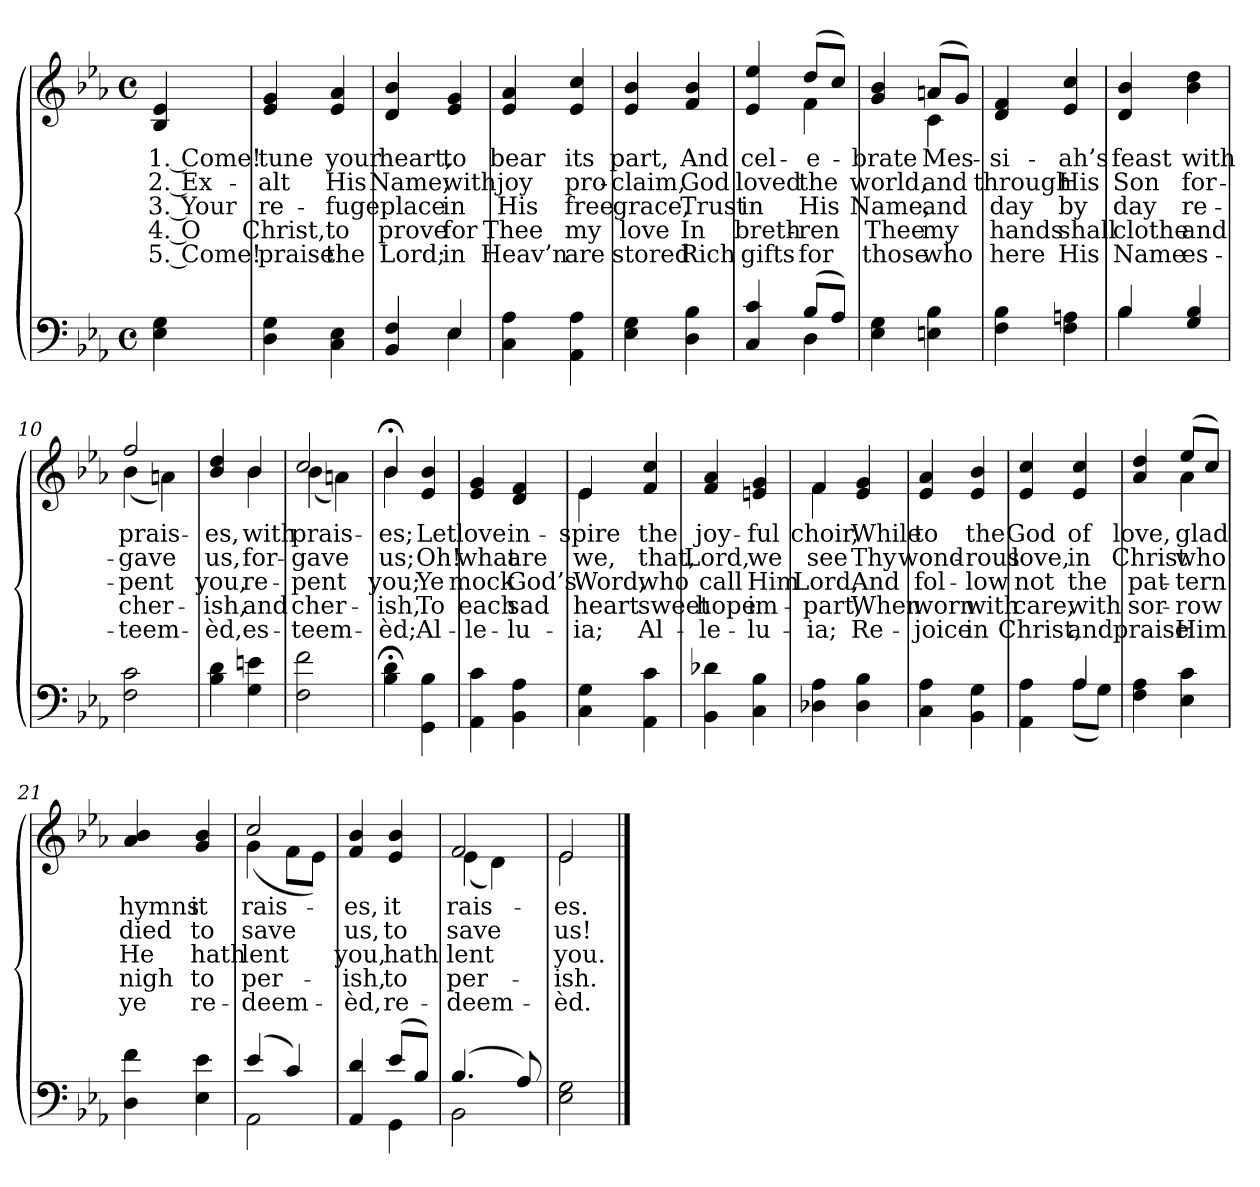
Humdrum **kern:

**kern	**kern	**text	**text	**text	**text	**text
*part2	*part1	*part1	*part1	*part1	*part1	*part1
*staff2	*staff1	*staff1	*staff1	*staff1	*staff1	*staff1
*clefF4	*clefG2	*	*	*	*	*
*k[b-e-a-]	*k[b-e-a-]	*	*	*	*	*
*E-:	*E-:	*	*	*	*	*
*M4/4	*M4/4	*	*	*	*	*
*met(c)	*met(c)	*	*	*	*	*
*MM110	*MM110	*	*	*	*	*
=1	=1	=1	=1	=1	=1	=1
!	!	!LO:LY:b	!LO:LY:b	!LO:LY:b	!LO:LY:b	!LO:LY:b
4E-\ 4G\	4B-/ 4e-/	1. Come!	2. Ex-	3. Your	4. O	5. Come!
=2	=2	=2	=2	=2	=2	=2
!	!	!LO:LY:b	!LO:LY:b	!LO:LY:b	!LO:LY:b	!LO:LY:b
4D\ 4G\	4e-/ 4g/	tune	-alt	re-	Christ,	praise
!	!	!LO:LY:b	!LO:LY:b	!LO:LY:b	!LO:LY:b	!LO:LY:b
4C\ 4E-\	4e-/ 4a-/	your	His	-fuge	to	the
=3	=3	=3	=3	=3	=3	=3
*^	*	*	*	*	*	*
!	!	!	!LO:LY:b	!LO:LY:b	!LO:LY:b	!LO:LY:b	!LO:LY:b
4BB-/ 4F/	4ryy	4d/ 4b-/	heart,	Name;	place	prove	Lord;
!	!	!	!LO:LY:b	!LO:LY:b	!LO:LY:b	!LO:LY:b	!LO:LY:b
4E-/	4E-\	4e-/ 4g/	to	with	in	for	in
=4	=4	=4	=4	=4	=4	=4	=4
!	!	!	!LO:LY:b	!LO:LY:b	!LO:LY:b	!LO:LY:b	!LO:LY:b
*v	*v	*	*	*	*	*	*
4C\ 4A-\	4e-/ 4a-/	bear	joy	His	Thee	Heav’n
!	!	!LO:LY:b	!LO:LY:b	!LO:LY:b	!LO:LY:b	!LO:LY:b
4AA-\ 4A-\	4e-/ 4cc/	its	pro-	free	my	are
=5	=5	=5	=5	=5	=5	=5
!	!	!LO:LY:b	!LO:LY:b	!LO:LY:b	!LO:LY:b	!LO:LY:b
4E-\ 4G\	4e-/ 4b-/	part,	-claim,	grace,	love	stored
!	!	!LO:LY:b	!LO:LY:b	!LO:LY:b	!LO:LY:b	!LO:LY:b
4D\ 4B-\	4f/ 4b-/	And	God	Trust	In	Rich
=6	=6	=6	=6	=6	=6	=6
*^	*	*	*	*	*	*
!	!	!	!LO:LY:b	!LO:LY:b	!LO:LY:b	!LO:LY:b	!LO:LY:b
*	*	*^	*	*	*	*	*
4C/ 4c/	4ryy	4e-/ 4ee-/	4ryy	cel-	loved	in	breth-	gifts
!	!	!	!	!LO:LY:b	!LO:LY:b	!LO:LY:b	!LO:LY:b	!LO:LY:b
(>8B-/L	4D\	(>8dd/L	4f\	-e-	the	His	-ren	for
8A-/J)	.	8cc/J)	.	.	.	.	.	.
*v	*v	*	*	*	*	*	*	*
=7	=7	=7	=7	=7	=7	=7	=7
!	!	!	!LO:LY:b	!LO:LY:b	!LO:LY:b	!LO:LY:b	!LO:LY:b
4E-\ 4G\	4g/ 4b-/	4ryy	-brate	world,	Name,	Thee	those
!	!	!	!LO:LY:b	!LO:LY:b	!LO:LY:b	!LO:LY:b	!LO:LY:b
4En\ 4B-\	(>8an/L	4c\	Mes-	and	and	my	who
.	8g/J)	.	.	.	.	.	.
*	*v	*v	*	*	*	*	*
!!LO:LB:g=z
=8	=8	=8	=8	=8	=8	=8
!	!	!LO:LY:b	!LO:LY:b	!LO:LY:b	!LO:LY:b	!LO:LY:b
4F\ 4B-\	4d/ 4f/	-si-	through	day	hands	here
!	!	!LO:LY:b	!LO:LY:b	!LO:LY:b	!LO:LY:b	!LO:LY:b
4F\ 4An\	4e-/ 4cc/	-ah’s	His	by	shall	His
=9	=9	=9	=9	=9	=9	=9
*^	*	*	*	*	*	*
!	!	!	!LO:LY:b	!LO:LY:b	!LO:LY:b	!LO:LY:b	!LO:LY:b
4B-/	4B-\	4d/ 4b-/	feast	Son	day	clothe	Name
!	!	!	!LO:LY:b	!LO:LY:b	!LO:LY:b	!LO:LY:b	!LO:LY:b
4G/ 4B-/	4ryy	4b-\ 4dd\	with	for-	re-	and	es-
=10	=10	=10	=10	=10	=10	=10	=10
!	!	!	!LO:LY:b	!LO:LY:b	!LO:LY:b	!LO:LY:b	!LO:LY:b
*v	*v	*^	*	*	*	*	*
2F\ 2c\	2ff/	(<4b-\	prais-	-gave	-pent	cher-	-teem-
.	.	4an\)	.	.	.	.	.
=11	=11	=11	=11	=11	=11	=11	=11
!	!	!	!LO:LY:b	!LO:LY:b	!LO:LY:b	!LO:LY:b	!LO:LY:b
4B-\ 4d\	4b-/ 4dd/	4ryy	-es,	us,	you,	-ish,	-èd,
!	!	!	!LO:LY:b	!LO:LY:b	!LO:LY:b	!LO:LY:b	!LO:LY:b
4G\ 4en\	4b-/	4b-\	with	for-	re-	and	es-
=12	=12	=12	=12	=12	=12	=12	=12
!	!	!	!LO:LY:b	!LO:LY:b	!LO:LY:b	!LO:LY:b	!LO:LY:b
2F\ 2f\	2cc/	(<4b-\	prais-	-gave	-pent	cher-	-teem-
.	.	4an\)	.	.	.	.	.
=13	=13	=13	=13	=13	=13	=13	=13
!	!	!	!LO:LY:b	!LO:LY:b	!LO:LY:b	!LO:LY:b	!LO:LY:b
4B-\;< 4d\;<	4b-;</	4b-\	-es;	us;	you;	-ish,	-èd;
!	!	!	!LO:LY:b	!LO:LY:b	!LO:LY:b	!LO:LY:b	!LO:LY:b
4GG\ 4B-\	4e-/ 4b-/	4ryy	Let	Oh!	Ye	To	Al-
=14	=14	=14	=14	=14	=14	=14	=14
!	!	!	!LO:LY:b	!LO:LY:b	!LO:LY:b	!LO:LY:b	!LO:LY:b
*	*v	*v	*	*	*	*	*
4AA-\ 4c\	4e-/ 4g/	love	what	mock	each	-le-
!	!	!LO:LY:b	!LO:LY:b	!LO:LY:b	!LO:LY:b	!LO:LY:b
4BB-\ 4A-\	4d/ 4f/	in-	are	God’s	sad	-lu-
=15	=15	=15	=15	=15	=15	=15
!	!	!LO:LY:b	!LO:LY:b	!LO:LY:b	!LO:LY:b	!LO:LY:b
*	*^	*	*	*	*	*
4C\ 4G\	4e-/	4e-\	-spire	we,	Word,	heart	-ia;
!	!	!	!LO:LY:b	!LO:LY:b	!LO:LY:b	!LO:LY:b	!LO:LY:b
4AA-\ 4c\	4f/ 4cc/	4ryy	the	that,	who	sweet	Al-
!!LO:LB:g=z
=16	=16	=16	=16	=16	=16	=16	=16
!	!	!	!LO:LY:b	!LO:LY:b	!LO:LY:b	!LO:LY:b	!LO:LY:b
*	*v	*v	*	*	*	*	*
4BB-\ 4d-X\	4f/ 4a-/	joy-	Lord,	call	hope	-le-
!	!	!LO:LY:b	!LO:LY:b	!LO:LY:b	!LO:LY:b	!LO:LY:b
4C\ 4B-\	4en/ 4g/	-ful	we	Him	im-	-lu-
=17	=17	=17	=17	=17	=17	=17
!	!	!LO:LY:b	!LO:LY:b	!LO:LY:b	!LO:LY:b	!LO:LY:b
*	*^	*	*	*	*	*
4D-X\ 4A-\	4f/	4f\	choir,	see	Lord,	-part,	-ia;
!	!	!	!LO:LY:b	!LO:LY:b	!LO:LY:b	!LO:LY:b	!LO:LY:b
4D-\ 4B-\	4e-/ 4g/	4ryy	While	Thy	And	When	Re-
=18	=18	=18	=18	=18	=18	=18	=18
!	!	!	!LO:LY:b	!LO:LY:b	!LO:LY:b	!LO:LY:b	!LO:LY:b
*	*v	*v	*	*	*	*	*
4C\ 4A-\	4e-/ 4a-/	to	wond-	fol-	worn	-joice
!	!	!LO:LY:b	!LO:LY:b	!LO:LY:b	!LO:LY:b	!LO:LY:b
4BB-\ 4G\	4e-/ 4b-/	the	-rous	-low	with	in
=19	=19	=19	=19	=19	=19	=19
*^	*	*	*	*	*	*
!	!	!	!LO:LY:b	!LO:LY:b	!LO:LY:b	!LO:LY:b	!LO:LY:b
4AA-\ 4A-\	4ryy	4e-/ 4cc/	God	love,	not	care,	Christ,
!	!	!	!LO:LY:b	!LO:LY:b	!LO:LY:b	!LO:LY:b	!LO:LY:b
4A-/	(<8A-\L	4e-/ 4cc/	of	in	the	with	and
.	8G\J)	.	.	.	.	.	.
=20	=20	=20	=20	=20	=20	=20	=20
!	!	!	!LO:LY:b	!LO:LY:b	!LO:LY:b	!LO:LY:b	!LO:LY:b
*v	*v	*^	*	*	*	*	*
4F\ 4A-\	4a-/ 4dd/	4ryy	love,	Christ	pat-	sor-	praise
!	!	!	!LO:LY:b	!LO:LY:b	!LO:LY:b	!LO:LY:b	!LO:LY:b
4E-\ 4c\	(>8ee-/L	4a-\	glad	who	-tern	-row	Him
.	8cc/J)	.	.	.	.	.	.
*	*v	*v	*	*	*	*	*
=21	=21	=21	=21	=21	=21	=21
!	!	!LO:LY:b	!LO:LY:b	!LO:LY:b	!LO:LY:b	!LO:LY:b
4D\ 4f\	4a-/ 4b-/	hymns	died	He	nigh	ye
!	!	!LO:LY:b	!LO:LY:b	!LO:LY:b	!LO:LY:b	!LO:LY:b
4E-\ 4e-\	4g/ 4b-/	it	to	hath	to	re-
=22	=22	=22	=22	=22	=22	=22
*^	*	*	*	*	*	*
!	!	!	!LO:LY:b	!LO:LY:b	!LO:LY:b	!LO:LY:b	!LO:LY:b
*	*	*^	*	*	*	*	*
(>4e-/	2AA-\	2cc/	(<4g\	rais-	save	lent	per-	-deem-
4c/)	.	.	8f\L	.	.	.	.	.
.	.	.	8e-\J)	.	.	.	.	.
=23	=23	=23	=23	=23	=23	=23	=23	=23
!	!	!	!	!LO:LY:b	!LO:LY:b	!LO:LY:b	!LO:LY:b	!LO:LY:b
*	*	*v	*v	*	*	*	*	*
4AA-/ 4d/	4ryy	4f/ 4b-/	-es,	us,	you,	-ish,	-èd,
!	!	!	!LO:LY:b	!LO:LY:b	!LO:LY:b	!LO:LY:b	!LO:LY:b
(>8e-/L	4GG\	4e-/ 4b-/	it	to	hath	to	re-
8B-/J)	.	.	.	.	.	.	.
!!LO:PB:g=z
=24	=24	=24	=24	=24	=24	=24	=24
!	!	!	!LO:LY:b	!LO:LY:b	!LO:LY:b	!LO:LY:b	!LO:LY:b
*	*	*^	*	*	*	*	*
(>4.B-/	2BB-\	2f/	(<4e-\	rais-	save	lent	per-	-deem-
.	.	.	4d\)	.	.	.	.	.
8A-/)	.	.	.	.	.	.	.	.
*v	*v	*	*	*	*	*	*	*
=25	=25	=25	=25	=25	=25	=25	=25
!	!	!	!LO:LY:b	!LO:LY:b	!LO:LY:b	!LO:LY:b	!LO:LY:b
2E-\ 2G\	2e-/	2e-\	-es.	us!	you.	-ish.	-èd.
*	*v	*v	*	*	*	*	*
==	==	==	==	==	==	==
*-	*-	*-	*-	*-	*-	*-
